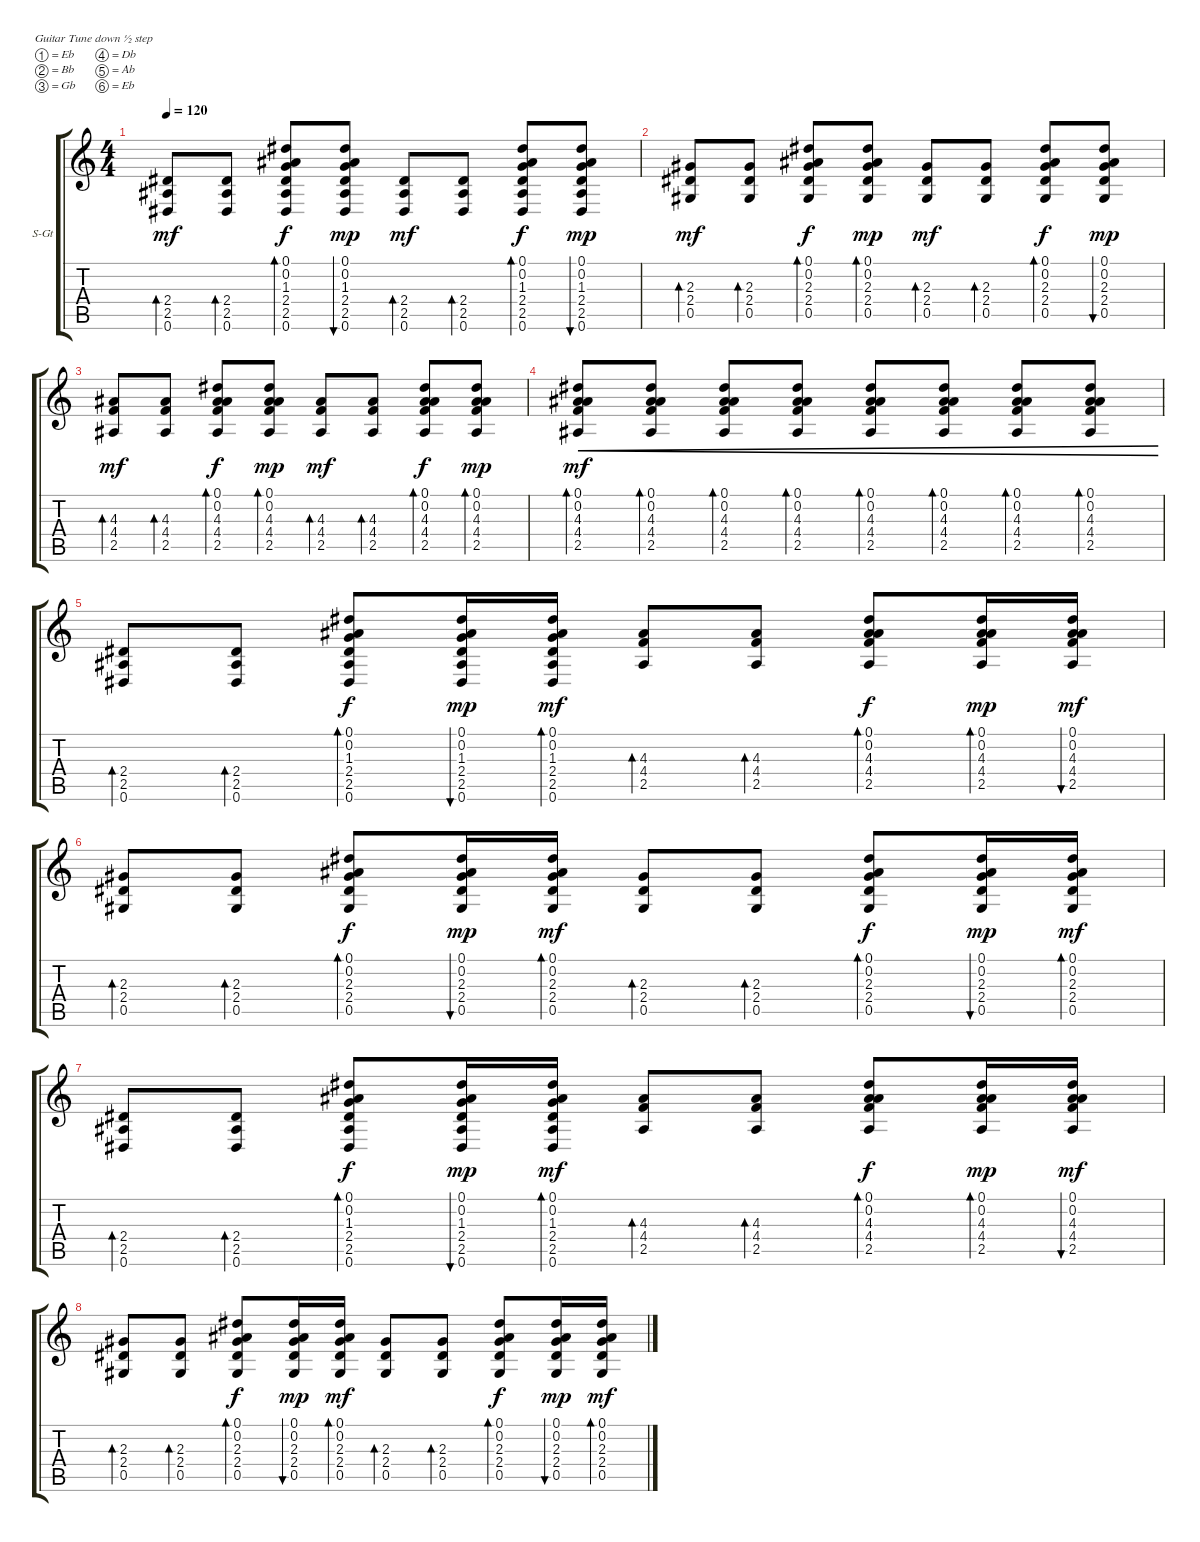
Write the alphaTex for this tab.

\defaultSystemsLayout 4
\bracketExtendMode groupsimilarinstruments
\firstSystemTrackNameOrientation horizontal
\otherSystemsTrackNameOrientation horizontal
\track ("Steel Guitar" "S-Gt") {instrument acousticguitarsteel}
\staff {score tabs}
\tuning (Eb4 Bb3 Gb3 Db3 Ab2 Eb2)
\ts (4 4)
\tempo 120
\clef g2
\ks c
(0.6 2.5 2.4).8{bd 37 dy mf} (2.5 0.6 2.4).8{bd 37} (0.6 2.5 2.4 1.3 0.2 0.1).8{bd 37 dy f} (0.1 0.2 1.3 2.4 2.5 0.6).8{bu 36 dy mp} (0.6 2.5 2.4).8{bd 37 dy mf} (2.5 0.6 2.4).8{bd 37} (0.6 2.5 2.4 1.3 0.2 0.1).8{bd 37 dy f} (0.1 0.2 1.3 2.4 2.5 0.6).8{bu 36 dy mp} |
(2.4 0.5 2.3).8{bd 37 dy mf} (0.5 2.4 2.3).8{bd 37} (0.5 2.4 2.3 0.2 0.1).8{bd 37 dy f} (0.5 2.4 2.3 0.2 0.1).8{bd 30 dy mp} (2.4 0.5 2.3).8{bd 37 dy mf} (0.5 2.4 2.3).8{bd 37} (0.5 2.4 2.3 0.2 0.1).8{bd 37 dy f} (0.5 2.4 2.3 0.2 0.1).8{bu 31 dy mp} |
(2.5 4.4 4.3).8{bd 35 dy mf} (2.5 4.4 4.3).8{bd 34} (2.5 4.4 4.3 0.2 0.1).8{bd 33 dy f} (0.1 0.2 4.3 4.4 2.5).8{bd 33 dy mp} (2.5 4.4 4.3).8{bd 35 dy mf} (2.5 4.4 4.3).8{bd 34} (2.5 4.4 4.3 0.2 0.1).8{bd 33 dy f} (0.1 0.2 4.3 4.4 2.5).8{bd 33 dy mp} |
(2.5 4.4 4.3 0.1 0.2).8{bd 35 cre dy mf} (2.5 4.4 4.3 0.2 0.1).8{bd 34 cre} (2.5 4.4 4.3 0.2 0.1).8{bd 33 cre} (0.1 0.2 4.3 4.4 2.5).8{bd 33 cre} (2.5 4.4 4.3 0.1 0.2).8{bd 35 cre} (2.5 4.4 4.3 0.2 0.1).8{bd 34 cre} (2.5 4.4 4.3 0.2 0.1).8{bd 33 cre} (0.1 0.2 4.3 4.4 2.5).8{bd 33 cre} |
(0.6 2.5 2.4).8{bd 37} (2.5 0.6 2.4).8{bd 37} (0.6 2.5 2.4 1.3 0.2 0.1).8{bd 37 dy f} (0.1 0.2 1.3 2.4 2.5 0.6).16{bu 36 dy mp} (0.6 2.5 2.4 1.3 0.2 0.1).16{bd 36 dy mf} (2.5 4.4 4.3).8{bd 35} (2.5 4.4 4.3).8{bd 34} (2.5 4.4 4.3 0.2 0.1).8{bd 33 dy f} (0.1 0.2 4.3 4.4 2.5).16{bd 33 dy mp} (2.5 4.4 4.3 0.2 0.1).16{bu 33 dy mf} |
(2.4 0.5 2.3).8{bd 37} (0.5 2.4 2.3).8{bd 37} (0.5 2.4 2.3 0.2 0.1).8{bd 37 dy f} (0.1 0.2 2.3 2.4 0.5).16{bu 36 dy mp} (0.5 2.4 2.3 0.2 0.1).16{bd 36 dy mf} (2.4 0.5 2.3).8{bd 37} (0.5 2.4 2.3).8{bd 37} (0.5 2.4 2.3 0.2 0.1).8{bd 37 dy f} (0.1 0.2 2.3 2.4 0.5).16{bu 36 dy mp} (0.5 2.4 2.3 0.2 0.1).16{bd 36 dy mf} |
(0.6 2.5 2.4).8{bd 37} (2.5 0.6 2.4).8{bd 37} (0.6 2.5 2.4 1.3 0.2 0.1).8{bd 37 dy f} (0.1 0.2 1.3 2.4 2.5 0.6).16{bu 36 dy mp} (0.6 2.5 2.4 1.3 0.2 0.1).16{bd 36 dy mf} (2.5 4.4 4.3).8{bd 35} (2.5 4.4 4.3).8{bd 34} (2.5 4.4 4.3 0.2 0.1).8{bd 33 dy f} (0.1 0.2 4.3 4.4 2.5).16{bd 33 dy mp} (2.5 4.4 4.3 0.2 0.1).16{bu 33 dy mf} |
(2.4 0.5 2.3).8{bd 37} (0.5 2.4 2.3).8{bd 37} (0.5 2.4 2.3 0.2 0.1).8{bd 37 dy f} (0.1 0.2 2.3 2.4 0.5).16{bu 36 dy mp} (0.5 2.4 2.3 0.2 0.1).16{bd 36 dy mf} (2.4 0.5 2.3).8{bd 37} (0.5 2.4 2.3).8{bd 37} (0.5 2.4 2.3 0.2 0.1).8{bd 37 dy f} (0.1 0.2 2.3 2.4 0.5).16{bu 36 dy mp} (0.5 2.4 2.3 0.2 0.1).16{bd 36 dy mf}
